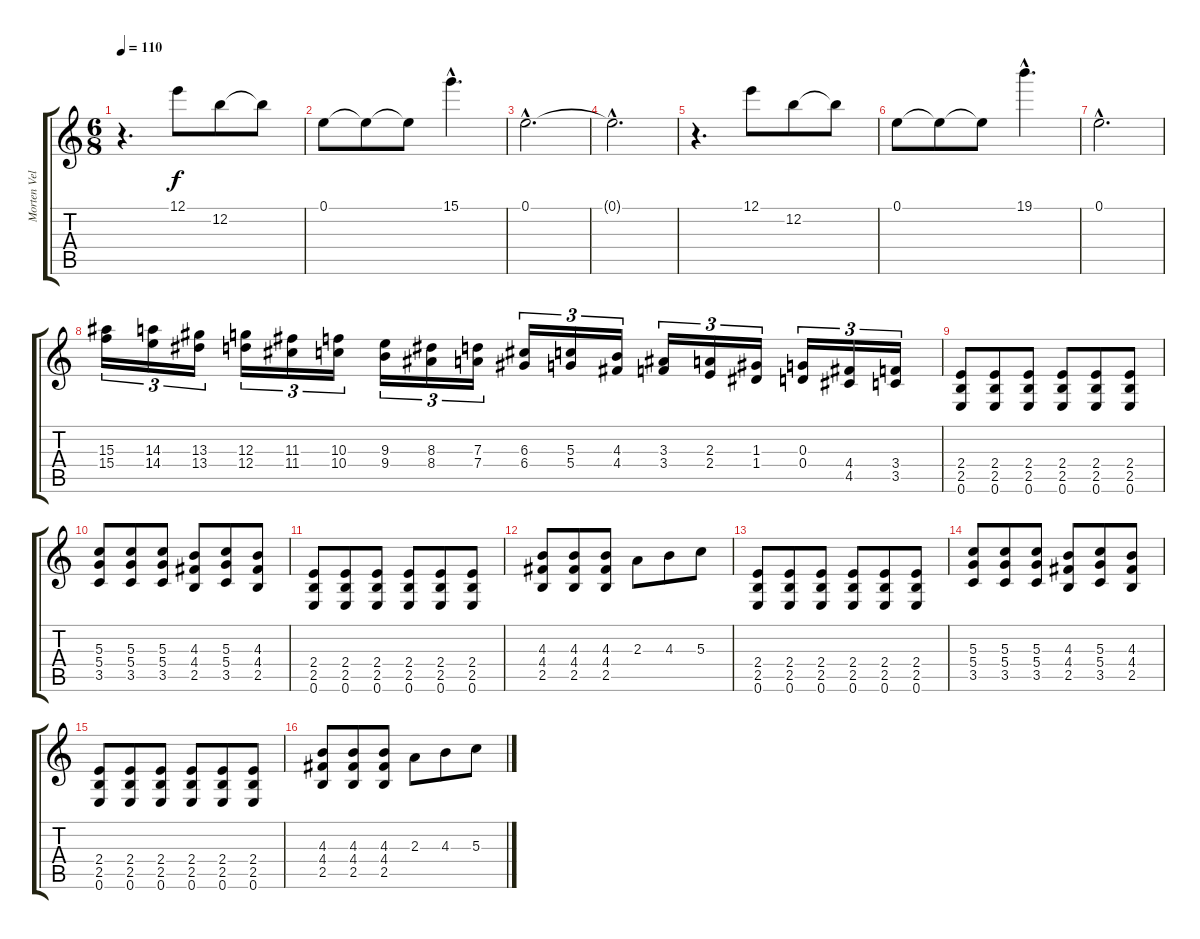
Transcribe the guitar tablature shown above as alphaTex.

\track ("Morten Veland" "Morten Vel") {instrument distortionguitar}
\staff {score tabs}
\tuning (E4 B3 G3 D3 A2 E2) {hide}
\ts (6 8)
\tempo 110
\clef g2
\ks c
r.4{d dy f instrument distortionguitar} 12.1.8 12.2.8 12.2{t}.8 |
0.1.8 0.1{t}.8 0.1{t}.8 15.1{hac}.4{d} |
0.1{hac}.2{d} |
0.1{hac t}.2{d} |
r.4{d} 12.1.8 12.2.8 12.2{t}.8 |
0.1.8 0.1{t}.8 0.1{t}.8 19.1{hac}.4{d} |
0.1{hac}.2{d} |
(15.3 15.4).16{tu (3 2)} (14.3 14.4).16{tu (3 2)} (13.3 13.4).16{tu (3 2)} (12.3 12.4).16{tu (3 2)} (11.3 11.4).16{tu (3 2)} (10.3 10.4).16{tu (3 2)} (9.3 9.4).16{tu (3 2)} (8.3 8.4).16{tu (3 2)} (7.3 7.4).16{tu (3 2)} (6.3 6.4).16{tu (3 2)} (5.3 5.4).16{tu (3 2)} (4.3 4.4).16{tu (3 2)} (3.3 3.4).16{tu (3 2)} (2.3 2.4).16{tu (3 2)} (1.3 1.4).16{tu (3 2)} (0.3 0.4).16{tu (3 2)} (4.4 4.5).16{tu (3 2)} (3.4 3.5).16{tu (3 2)} |
(2.4 2.5 0.6).8 (2.4 2.5 0.6).8 (2.4 2.5 0.6).8 (2.4 2.5 0.6).8 (2.4 2.5 0.6).8 (2.4 2.5 0.6).8 |
(5.3 5.4 3.5).8 (5.3 5.4 3.5).8 (5.3 5.4 3.5).8 (4.3 4.4 2.5).8 (5.3 5.4 3.5).8 (4.3 4.4 2.5).8 |
(2.4 2.5 0.6).8 (2.4 2.5 0.6).8 (2.4 2.5 0.6).8 (2.4 2.5 0.6).8 (2.4 2.5 0.6).8 (2.4 2.5 0.6).8 |
(4.3 4.4 2.5).8 (4.3 4.4 2.5).8 (4.3 4.4 2.5).8 2.3.8 4.3.8 5.3.8 |
(2.4 2.5 0.6).8 (2.4 2.5 0.6).8 (2.4 2.5 0.6).8 (2.4 2.5 0.6).8 (2.4 2.5 0.6).8 (2.4 2.5 0.6).8 |
(5.3 5.4 3.5).8 (5.3 5.4 3.5).8 (5.3 5.4 3.5).8 (4.3 4.4 2.5).8 (5.3 5.4 3.5).8 (4.3 4.4 2.5).8 |
(2.4 2.5 0.6).8 (2.4 2.5 0.6).8 (2.4 2.5 0.6).8 (2.4 2.5 0.6).8 (2.4 2.5 0.6).8 (2.4 2.5 0.6).8 |
(4.3 4.4 2.5).8 (4.3 4.4 2.5).8 (4.3 4.4 2.5).8 2.3.8 4.3.8 5.3.8
